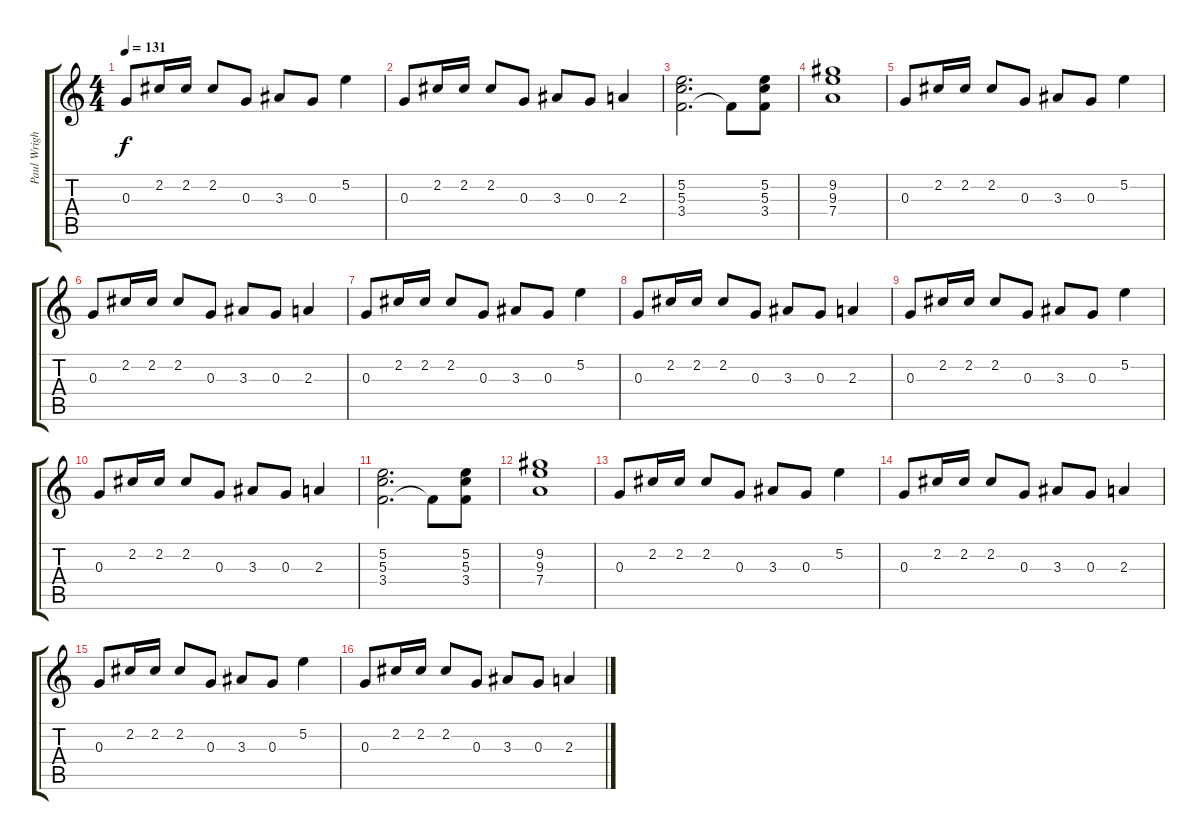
\track ("Paul Wright" "Paul Wrigh") {instrument overdrivenguitar}
\staff {score tabs}
\tuning (E4 B3 G3 D3 A2 E2) {hide}
\ts (4 4)
\tempo 131
\clef g2
\ks c
0.3.8{dy f} 2.2.16 2.2.16 2.2.8 0.3.8 3.3.8 0.3.8 5.2.4 |
0.3.8 2.2.16 2.2.16 2.2.8 0.3.8 3.3.8 0.3.8 2.3.4 |
(5.2 5.3 3.4).2{d} 3.4{t}.8 (5.2 5.3 3.4).8 |
(9.2 9.3 7.4).1 |
0.3.8 2.2.16 2.2.16 2.2.8 0.3.8 3.3.8 0.3.8 5.2.4 |
0.3.8 2.2.16 2.2.16 2.2.8 0.3.8 3.3.8 0.3.8 2.3.4 |
0.3.8 2.2.16 2.2.16 2.2.8 0.3.8 3.3.8 0.3.8 5.2.4 |
0.3.8 2.2.16 2.2.16 2.2.8 0.3.8 3.3.8 0.3.8 2.3.4 |
0.3.8 2.2.16 2.2.16 2.2.8 0.3.8 3.3.8 0.3.8 5.2.4 |
0.3.8 2.2.16 2.2.16 2.2.8 0.3.8 3.3.8 0.3.8 2.3.4 |
(5.2 5.3 3.4).2{d} 3.4{t}.8 (5.2 5.3 3.4).8 |
(9.2 9.3 7.4).1 |
0.3.8 2.2.16 2.2.16 2.2.8 0.3.8 3.3.8 0.3.8 5.2.4 |
0.3.8 2.2.16 2.2.16 2.2.8 0.3.8 3.3.8 0.3.8 2.3.4 |
0.3.8 2.2.16 2.2.16 2.2.8 0.3.8 3.3.8 0.3.8 5.2.4 |
0.3.8 2.2.16 2.2.16 2.2.8 0.3.8 3.3.8 0.3.8 2.3.4
